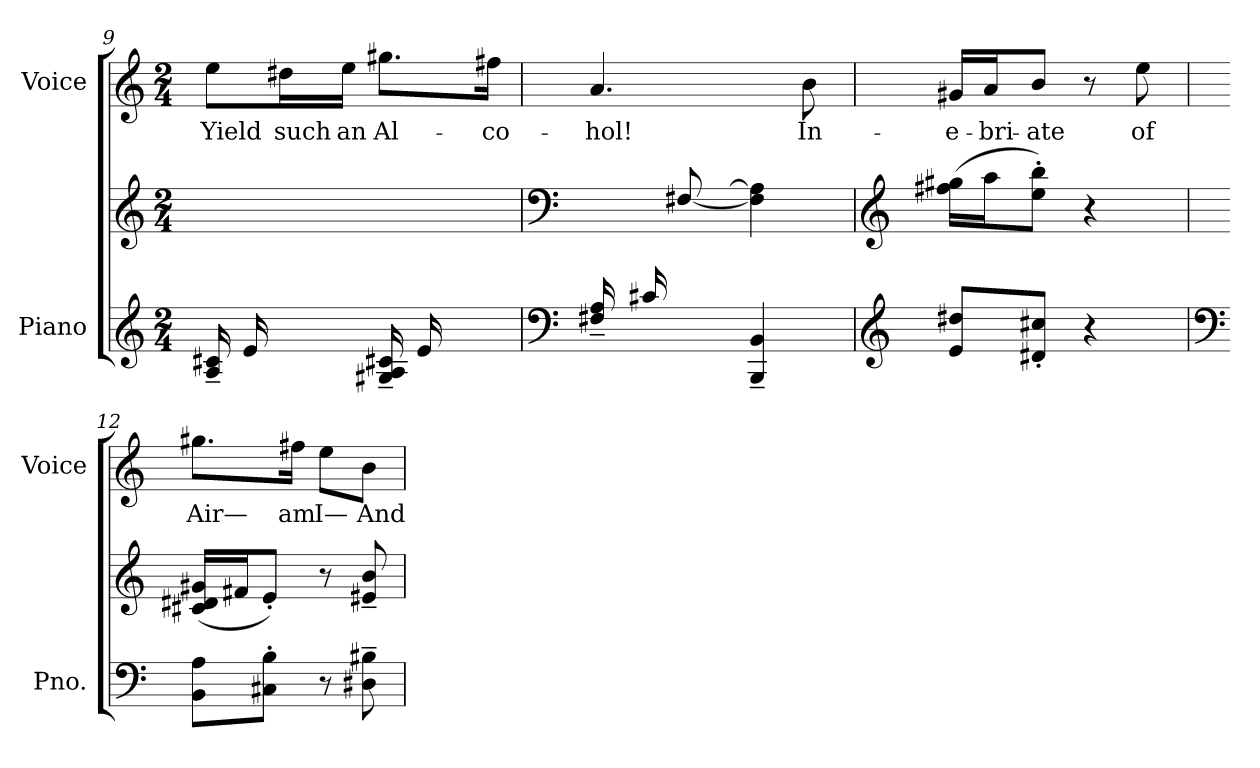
**kern	**kern	**kern	**text
*part2	*part2	*part1	*part1
*staff3	*staff2	*staff1	*staff1
*I"Piano	*	*I"Voice	*
*I'Pno.	*	*I'Voice	*
!!LO:PB:g=z
*clefG2	*clefG2	*clefG2	*
*k[]	*k[]	*k[]	*
*M2/4	*M2/4	*M2/4	*
=9	=9	=9	=9
!	!LO:N:vis=1	!	!
*	*^	*	*
!	!	!	!	!LO:LY:b:color=#000000
16Ai/~ 16c#Xi~LL	2ryy	8ryy	8eei\L	Yield
16ei/	.	.	.	.
!	!	!	!	!LO:LY:b:color=#000000
8ryy	.	16ai\ 16cc#Xi	16dd#Xi\L	such
!	!	!	!	!LO:LY:b:color=#000000
.	.	16eei\JJ	16eei\JJ	an
!	!	!	!	!LO:LY:b:color=#000000
16G#Xi/~ 16Ai~ 16c#Xi~LL	.	8ryy	8.gg#Xi\L	Al-
16ei/	.	.	.	.
8ryy	.	16g#Xi\ 16cc#i	.	.
!	!	!	!	!LO:LY:b:color=#000000
.	.	16eei\JJ	16ff#Xi\Jk	-co-
=10	=10	=10	=10	=10
*clefF4	*clefF4	*	*	*
*^	*	*	*	*
!	!	!	!	!	!LO:LY:b:color=#000000
16F#Xi/~ 16Ai~LL	4ryy	8ryy	8ryy	4.ai/	-hol!
16c#Xi/	.	.	.	.	.
4.ryy	.	16F#~i\	[<8F#i/	.	.
.	.	[>16Ai\JJ	.	.	.
.	4BBBi/~ 4BBi~	4F#i\] 4Ai]	4ryy	.	.
!	!	!	!	!	!LO:LY:b:color=#000000
.	.	.	.	8bi\	In-
*v	*v	*	*	*	*
*	*v	*v	*	*
=11	=11	=11	=11
*clefG2	*clefG2	*	*
!	!	!	!LO:LY:b:color=#000000
8ei/ 8dd#XiL	(16ff#Xi\ 16gg#XiLL	16g#Xi/LL	-e-
!	!	!	!LO:LY:b:color=#000000
.	16aai\J	16ai/J	-bri-
!	!	!	!LO:LY:b:color=#000000
8d#Xi/' 8cc#Xi'J	8eei\' 8bbi'J)	8bi/J	-ate
4r	4r	8r	.
!	!	!	!LO:LY:b:color=#000000
.	.	8eei\	of
!!LO:LB:g=z
=12	=12	=12	=12
*clefF4	*	*	*
!	!	!	!LO:LY:b:color=#000000
8BBi\ 8AiL	(16c#Xi/ 16d#Xi 16g#XiLL	8.gg#Xi\L	Air—
.	16f#Xi/J	.	.
8C#Xi\' 8Bi'J	8e'i/J)	.	.
!	!	!	!LO:LY:b:color=#000000
.	.	16ff#Xi\Jk	am
!	!	!	!LO:LY:b:color=#000000
8r	8r	8eei\L	I—
!	!	!	!LO:LY:b:color=#000000
8D#Xi\~ 8B#Xi~	8e#Xi/~ 8bi~	8bi\J	And
=	=	=	=
*-	*-	*-	*-
